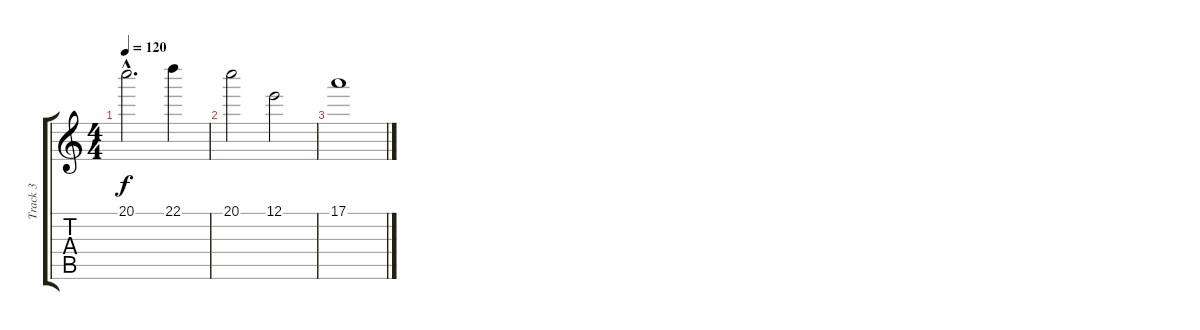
\track ("Track 3" "Track 3") {instrument acousticguitarnylon}
\staff {score tabs}
\tuning (E4 B3 G3 D3 A2 E2) {hide}
\ts (4 4)
\tempo 120
\clef g2
\ks c
20.1{hac}.2{d dy f} 22.1.4 |
20.1.2 12.1.2 |
17.1.1
